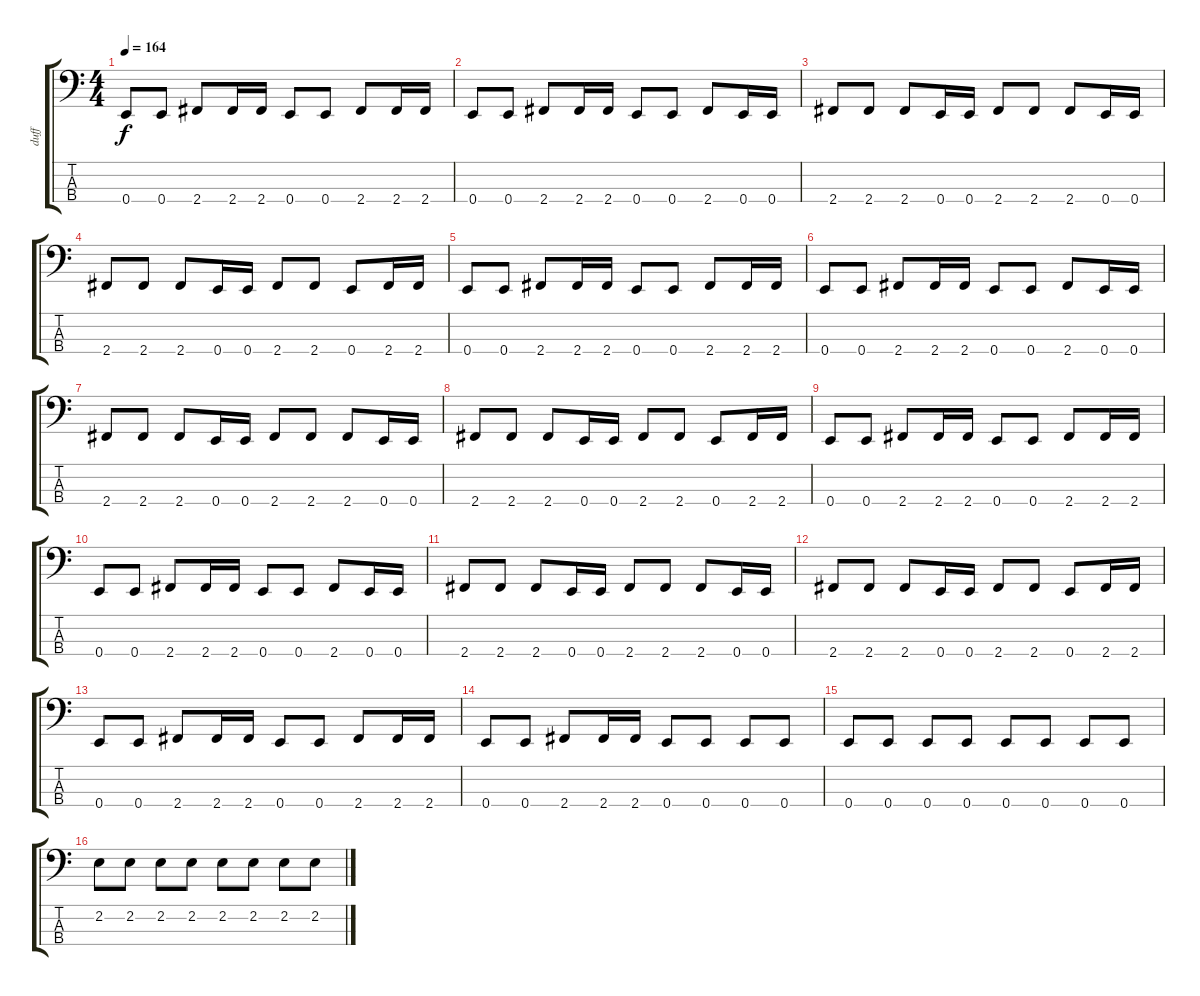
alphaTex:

\track ("duff" "duff") {instrument slapbass1}
\staff {score tabs}
\tuning (G2 D2 A1 E1) {hide}
\ts (4 4)
\tempo 164
\clef f4
\ks c
0.4.8{dy f} 0.4.8 2.4.8 2.4.16 2.4.16 0.4.8 0.4.8 2.4.8 2.4.16 2.4.16 |
0.4.8 0.4.8 2.4.8 2.4.16 2.4.16 0.4.8 0.4.8 2.4.8 0.4.16 0.4.16 |
2.4.8 2.4.8 2.4.8 0.4.16 0.4.16 2.4.8 2.4.8 2.4.8 0.4.16 0.4.16 |
2.4.8 2.4.8 2.4.8 0.4.16 0.4.16 2.4.8 2.4.8 0.4.8 2.4.16 2.4.16 |
0.4.8 0.4.8 2.4.8 2.4.16 2.4.16 0.4.8 0.4.8 2.4.8 2.4.16 2.4.16 |
0.4.8 0.4.8 2.4.8 2.4.16 2.4.16 0.4.8 0.4.8 2.4.8 0.4.16 0.4.16 |
2.4.8 2.4.8 2.4.8 0.4.16 0.4.16 2.4.8 2.4.8 2.4.8 0.4.16 0.4.16 |
2.4.8 2.4.8 2.4.8 0.4.16 0.4.16 2.4.8 2.4.8 0.4.8 2.4.16 2.4.16 |
0.4.8 0.4.8 2.4.8 2.4.16 2.4.16 0.4.8 0.4.8 2.4.8 2.4.16 2.4.16 |
0.4.8 0.4.8 2.4.8 2.4.16 2.4.16 0.4.8 0.4.8 2.4.8 0.4.16 0.4.16 |
2.4.8 2.4.8 2.4.8 0.4.16 0.4.16 2.4.8 2.4.8 2.4.8 0.4.16 0.4.16 |
2.4.8 2.4.8 2.4.8 0.4.16 0.4.16 2.4.8 2.4.8 0.4.8 2.4.16 2.4.16 |
0.4.8 0.4.8 2.4.8 2.4.16 2.4.16 0.4.8 0.4.8 2.4.8 2.4.16 2.4.16 |
0.4.8 0.4.8 2.4.8 2.4.16 2.4.16 0.4.8 0.4.8 0.4.8 0.4.8 |
0.4.8 0.4.8 0.4.8 0.4.8 0.4.8 0.4.8 0.4.8 0.4.8 |
2.2.8 2.2.8 2.2.8 2.2.8 2.2.8 2.2.8 2.2.8 2.2.8
